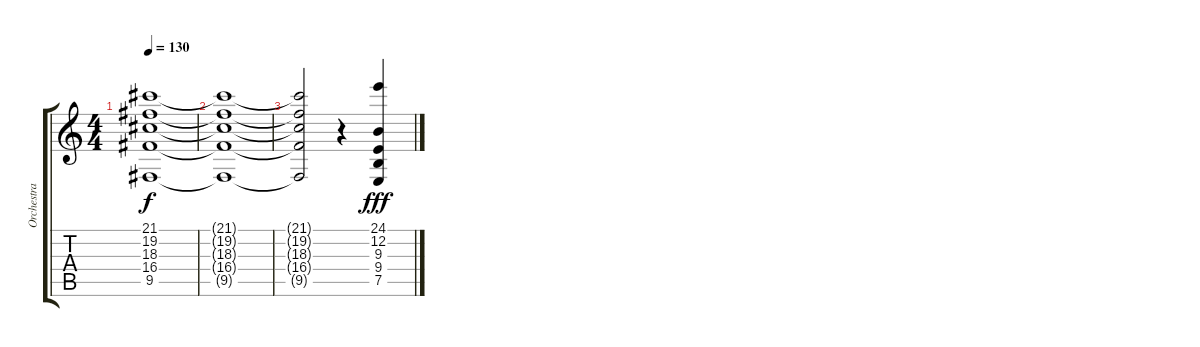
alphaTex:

\track ("Orchestra" "Orchestra") {instrument stringensemble1}
\staff {score tabs}
\tuning (E4 B3 G3 D3 A2 E2) {hide}
\ts (4 4)
\tempo 130
\clef g2
\ks c
(21.1{t} 19.2{t} 18.3{t} 16.4{t} 9.5{t}).1{dy f} |
(21.1{t} 19.2{t} 18.3{t} 16.4{t} 9.5{t}).1 |
(21.1{t} 19.2{t} 18.3{t} 16.4{t} 9.5{t}).2 r.4 (24.1 12.2 9.3 9.4 7.5).4{dy fff}
